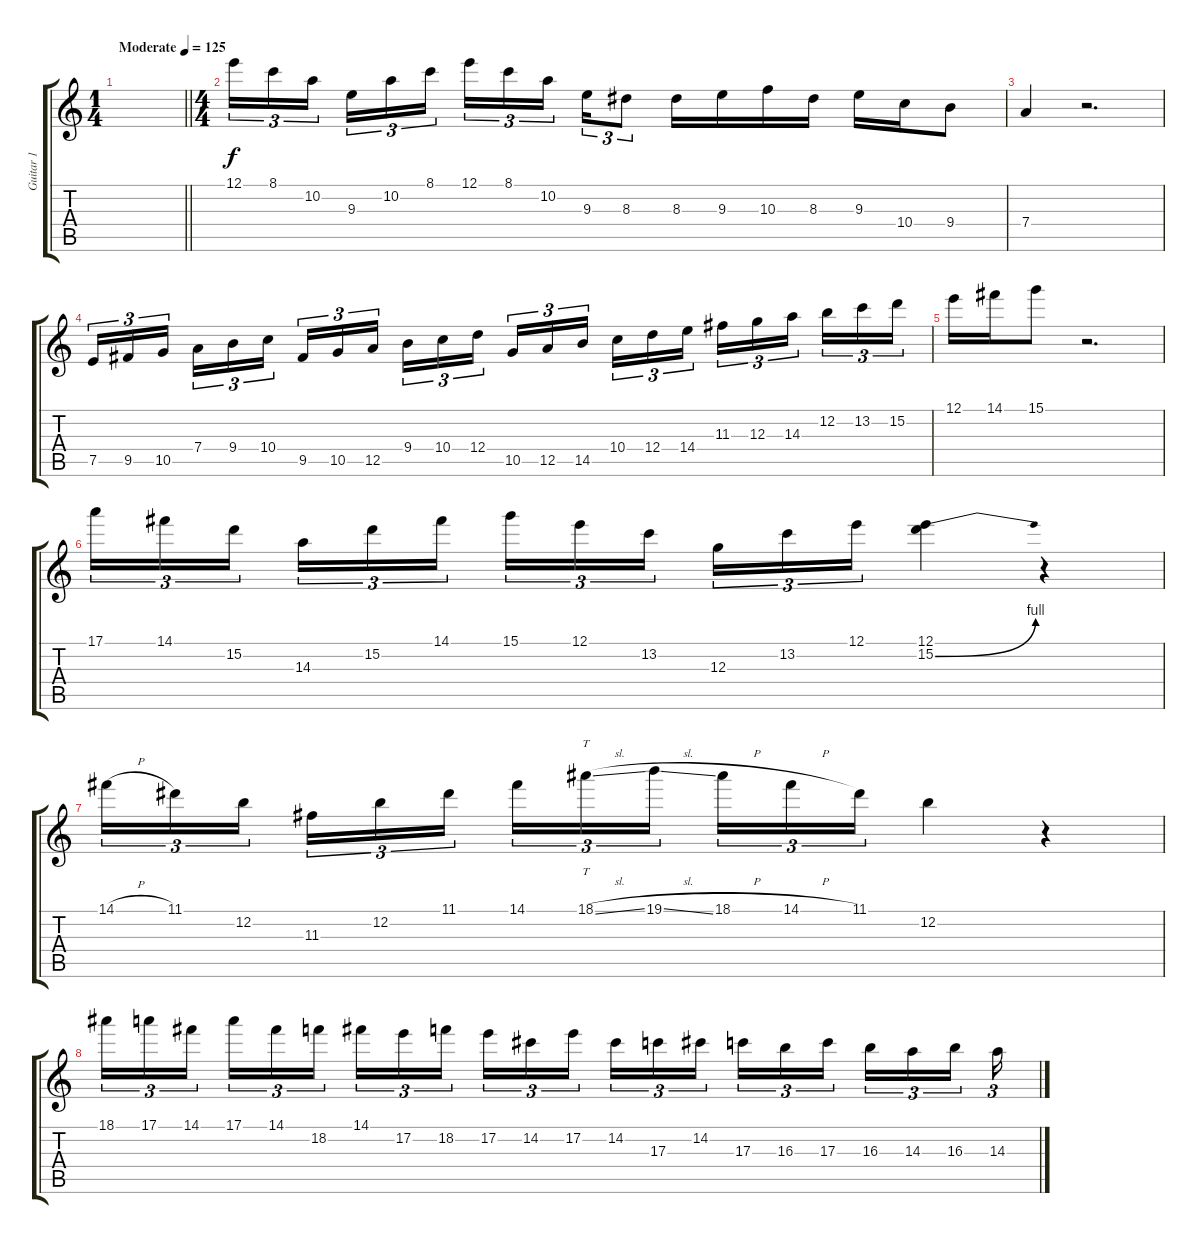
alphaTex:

\track ("Guitar 1" "Guitar 1") {instrument distortionguitar}
\staff {score tabs}
\tuning (E4 B3 G3 D3 A2 D2) {hide}
\ts (1 4)
\tempo (125 "Moderate")
\clef g2
\barLineRight lightlight
\ks c
|
\ts (4 4)
12.1.16{tu (3 2)} 8.1.16{tu (3 2)} 10.2.16{tu (3 2) beam splitsecondary} 9.3.16{tu (3 2)} 10.2.16{tu (3 2)} 8.1.16{tu (3 2)} 12.1.16{tu (3 2)} 8.1.16{tu (3 2)} 10.2.16{tu (3 2) beam splitsecondary} 9.3.16{tu (3 2)} 8.3.8{tu (3 2)} 8.3.16 9.3.16 10.3.16 8.3.16 9.3.16 10.4.16 9.4.8 |
7.4.4 r.2{d} |
7.5.16{tu (3 2)} 9.5.16{tu (3 2)} 10.5.16{tu (3 2) beam splitsecondary} 7.4.16{tu (3 2)} 9.4.16{tu (3 2)} 10.4.16{tu (3 2)} 9.5.16{tu (3 2)} 10.5.16{tu (3 2)} 12.5.16{tu (3 2) beam splitsecondary} 9.4.16{tu (3 2)} 10.4.16{tu (3 2)} 12.4.16{tu (3 2)} 10.5.16{tu (3 2)} 12.5.16{tu (3 2)} 14.5.16{tu (3 2) beam splitsecondary} 10.4.16{tu (3 2)} 12.4.16{tu (3 2)} 14.4.16{tu (3 2)} 11.3.16{tu (3 2)} 12.3.16{tu (3 2)} 14.3.16{tu (3 2) beam splitsecondary} 12.2.16{tu (3 2)} 13.2.16{tu (3 2)} 15.2.16{tu (3 2)} |
12.1.16 14.1.16 15.1.8 r.2{d} |
17.1.16{tu (3 2)} 14.1.16{tu (3 2)} 15.2.16{tu (3 2) beam splitsecondary} 14.3.16{tu (3 2)} 15.2.16{tu (3 2)} 14.1.16{tu (3 2)} 15.1.16{tu (3 2)} 12.1.16{tu (3 2)} 13.2.16{tu (3 2) beam splitsecondary} 12.3.16{tu (3 2)} 13.2.16{tu (3 2)} 12.1.16{tu (3 2)} (12.1 15.2{be (bend 0 0 60 4)}).4 r.4 |
14.1{h}.16{tu (3 2)} 11.1.16{tu (3 2)} 12.2.16{tu (3 2) beam splitsecondary} 11.3.16{tu (3 2)} 12.2.16{tu (3 2)} 11.1.16{tu (3 2)} 14.1.16{tu (3 2)} 18.1{sl}.16{tt tu (3 2)} 19.1{sl}.16{tu (3 2) beam splitsecondary} 18.1{h}.16{tu (3 2)} 14.1{h}.16{tu (3 2)} 11.1.16{tu (3 2)} 12.2.4 r.4 |
18.1.16{tu (3 2)} 17.1.16{tu (3 2)} 14.1.16{tu (3 2) beam splitsecondary} 17.1.16{tu (3 2)} 14.1.16{tu (3 2)} 18.2.16{tu (3 2)} 14.1.16{tu (3 2)} 17.2.16{tu (3 2)} 18.2.16{tu (3 2) beam splitsecondary} 17.2.16{tu (3 2)} 14.2.16{tu (3 2)} 17.2.16{tu (3 2)} 14.2.16{tu (3 2)} 17.3.16{tu (3 2)} 14.2.16{tu (3 2) beam splitsecondary} 17.3.16{tu (3 2)} 16.3.16{tu (3 2)} 17.3.16{tu (3 2)} 16.3.16{tu (3 2)} 14.3.16{tu (3 2)} 16.3.16{tu (3 2) beam splitsecondary} 14.3.16{tu (3 2)}
